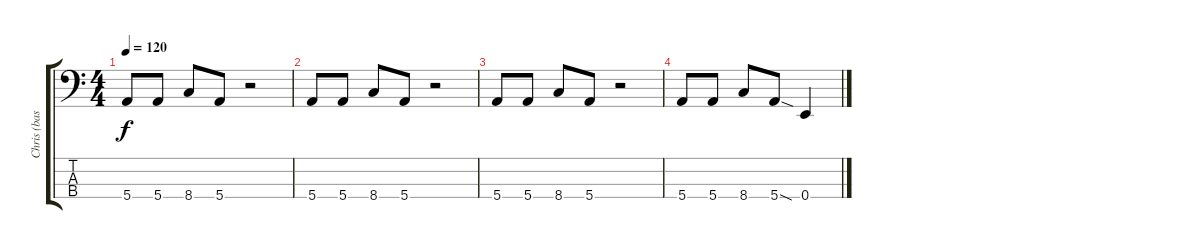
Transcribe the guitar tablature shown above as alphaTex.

\track ("Chris (bass)" "Chris (bas") {instrument electricbassfinger}
\staff {score tabs}
\tuning (G2 D2 A1 E1) {hide}
\ts (4 4)
\tempo 120
\clef f4
\ks c
5.4.8{dy f volume 14} 5.4.8 8.4.8 5.4.8 r.2 |
5.4.8{volume 14} 5.4.8 8.4.8 5.4.8 r.2 |
5.4.8{volume 14} 5.4.8 8.4.8 5.4.8 r.2 |
5.4.8{volume 14} 5.4.8 8.4.8 5.4{sod}.8 0.4.4
